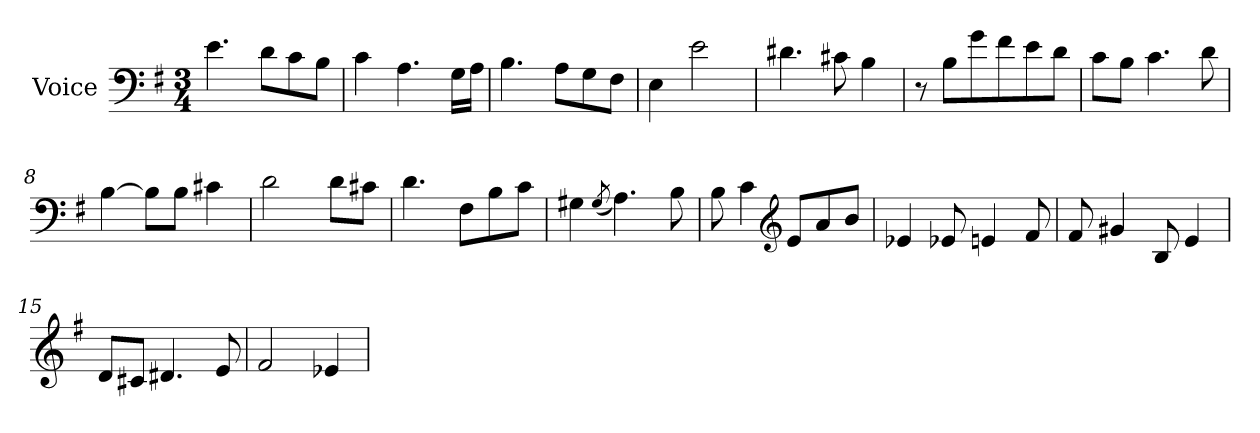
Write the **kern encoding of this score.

**kern
*part1
*staff1
*I"Voice
*I'V
*clefF4
*k[f#]
*M3/4
=1
4.e\
8d\L
8c\
8B\J
=2
4c\
4.A\
16G\LL
16A\JJ
=3
4.B\
8A\L
8G\
8F#\J
=4
4E\
2e\
=5
4.d#X\
8c#X\
4B\
=6
8r
8B\L
8g\
8f#\
8e\
8d\J
!!LO:LB:g=z
=7
8c\L
8B\J
4.c\
8d\
=8
[4B\
8B\L]
8B\J
4c#X\
=9
2d\
8d\L
8c#X\J
=10
4.d\
8F#\L
8B\
8c\J
=11
4G#X\
(<8qG#/
4.A\)
8B\
!!LO:LB:g=z
=12
8B\
4c\
*clefG2
8e/L
8a/
8b/J
=13
4e-Xi/
8e-Xi/
4e/
8f#/
=14
8f#/
4g#X/
8B/
4e/
=15
8d/L
8c#X/J
4.d#X/
8e/
=16
2f#/
4e-Xi/
=
*-
